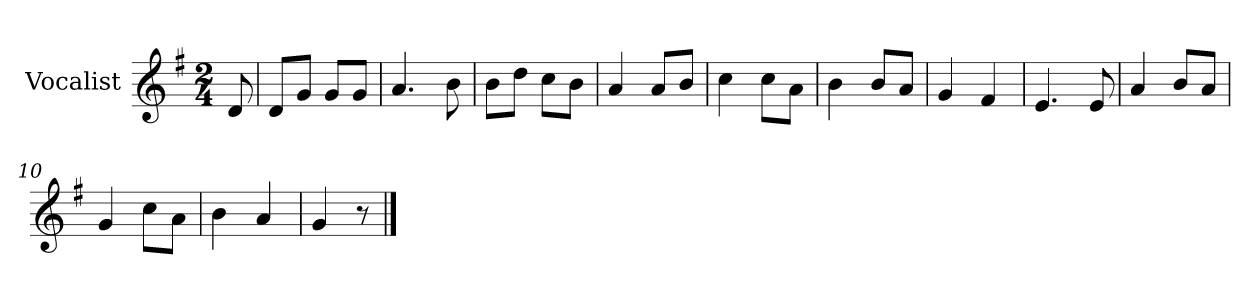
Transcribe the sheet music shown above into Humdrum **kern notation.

**kern
*part1
*staff1
*I"Vocalist
*k[f#]
*G:
*M2/4
=
8d
=1
8dL
8gJ
8gL
8gJ
=2
4.a
8b
=3
8bL
8ddJ
8ccL
8bJ
=4
4a
8aL
8bJ
=5
4cc
8ccL
8aJ
=6
4b
8bL
8aJ
=7
4g
4f#
=8
4.e
8e
=9
4a
8bL
8aJ
=10
4g
8ccL
8aJ
=11
4b
4a
=12
4g
8r
==
*-
